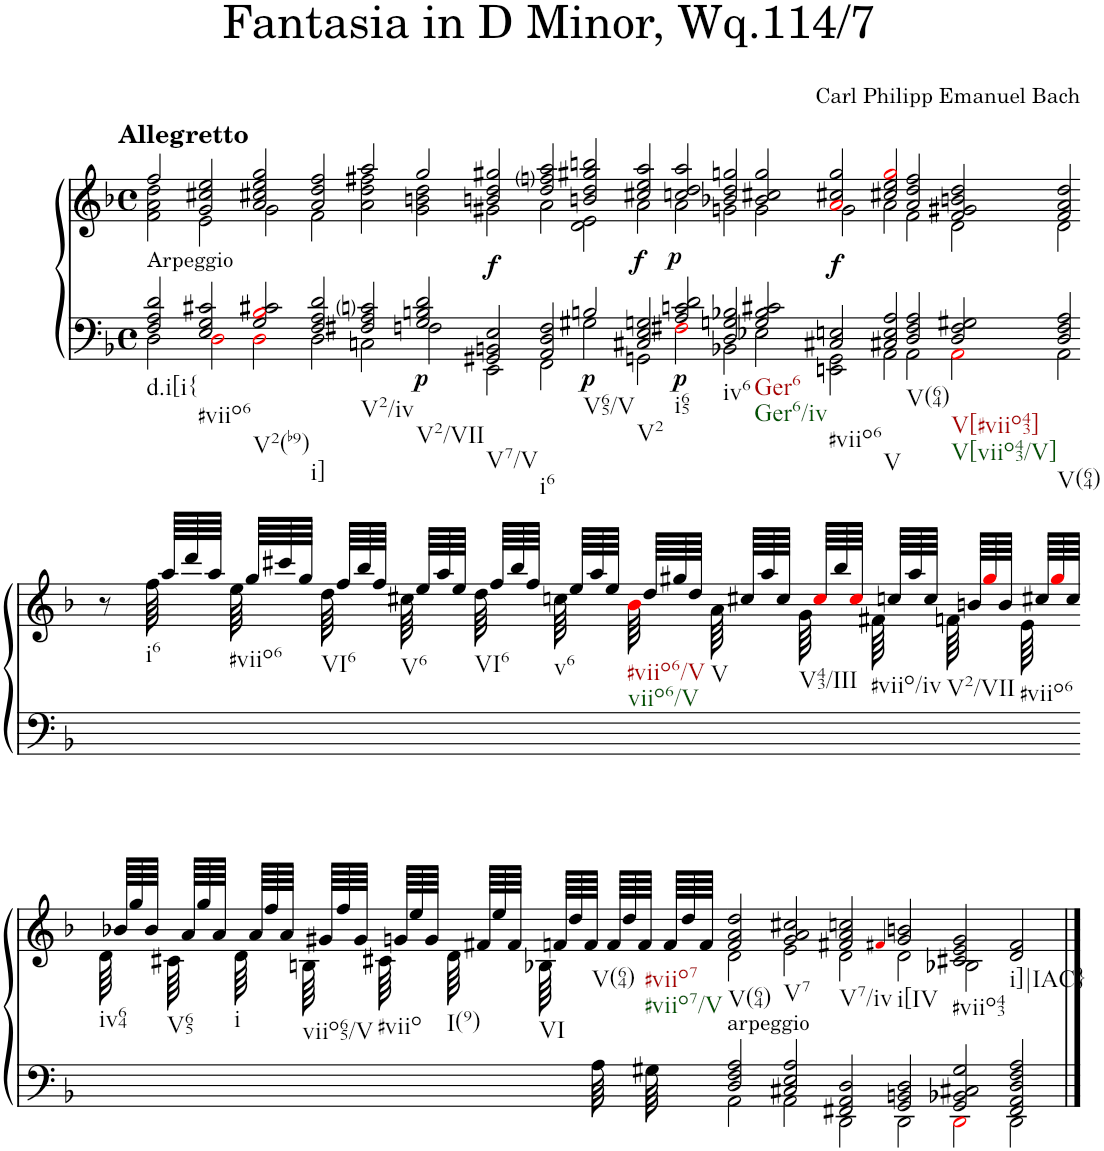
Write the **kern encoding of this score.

**kern	**kern	**dynam	**harte
*part1	*part1	*part1	*part1
*staff2	*staff1	*staff1/2	*
*I"Harpsichord	*	*	*
*I'Hch.	*	*	*
*clefF4	*clefG2	*	*
*k[b-]	*k[b-]	*	*
*M4/4	*M4/4	*	*
*met(c)	*met(c)	*	*
=1	=1	=1	=1
*^	*^	*	*
!	!	!LO:TX:a:B:t=Allegretto	!	!	!
!	!	!LO:TX:b:t=Arpeggio	!	!	!
2F/ 2A/ 2d/	2D\	2ff/	2f\ 2a\ 2dd\	.	.
2E/ 2G/ 2c#X/	2Di\	2g/ 2cc#X/ 2ee/	2e\	.	.
2G/ 2B-i/ 2c#X/	2Di\	2a/ 2cc#X/ 2ee/ 2gg/	2g\	.	.
2F/ 2A/ 2d/	2D\	2a/ 2dd/ 2ff/	2f\	.	.
2F#X/ 2A/ 2cnj/	2Cn\	2aa/	2a\ 2dd\ 2ff#X\	.	.
!	!	!	!	!LO:DY:b=2	!
2G/ 2Bn/ 2d/	2Fn\	2gg/	2g\ 2bn\ 2dd\	p	.
!	!	!	!	!LO:DY:b	!
2GG#X/ 2BBn/ 2E/	2EE\	2bn/ 2dd/ 2gg#X/	2g#X\	f	.
2AA/ 2D/ 2F/	2FF\	2dd/ 2ffnj/ 2aa/	2a\	.	.
!	!	!	!	!LO:DY:b=2	!
2Bn/	2G#X\	2bn/ 2dd/ 2gg#X/ 2bbn/	2d\ 2e\	p	.
!	!	!	!	!LO:DY:b	!
2C#X/ 2E/ 2Gn/	2GGn\	2cc#X/ 2ee/ 2aa/	2a\	f	.
!	!	!	!	!LO:DY:b=2	!
!	!	!	!	!LO:DY:n=1:b	!
2A/ 2cn/ 2d/	2F#Xi\	2ccn/ 2dd/ 2aa/	2a\	p p	.
2D/ 2Gn/ 2B-X/	2BB-X\	2b-X/ 2dd/ 2ggn/	2gn\	.	.
!	!	!	!	!	!LO:H:kt=Ger6
2G/ 2B-/ 2c#X/	2E-X\	2b-/ 2cc#X/ 2gg/	2g\	.	N
!	!	!	!	!LO:DY:n=2:b	!
2C#X/ 2En/	2EEn\ 2GG\	2ai/ 2cc#X/ 2gg/	2g\	f	.
2C#X/ 2E/ 2A/	2AA\	2cc#X/ 2ee/ 2ggi/	2a\	.	.
2D/ 2Fn/ 2A/	2AA\	2a/ 2dd/ 2ff/	2f\	.	.
2D/ 2F/ 2G#X/	2AAi\	2f/ 2g#X/ 2bn/ 2dd/	2d\	.	.
2D/ 2F/ 2A/	2AA\	2f/ 2a/ 2dd/	2d\	.	.
*v	*v	*	*	*	*
*	*v	*v	*	*
!!LO:LB:g=z
=2-	=2-	=2-	=2-
*M7/8	*M7/8	*	*
2..ryy	8r	.	.
.	64ff\	.	.
.	64aa/LLLL	.	.
.	64ddd/	.	.
.	64aa/JJJJ	.	.
.	64ee\	.	.
.	64gg/LLLL	.	.
.	64ccc#X/	.	.
.	64gg/JJJJ	.	.
.	64dd\	.	.
.	64ff/LLLL	.	.
.	64bb-/	.	.
.	64ff/JJJJ	.	.
.	64cc#X\	.	.
.	64ee/LLLL	.	.
.	64aa/	.	.
.	64ee/JJJJ	.	.
.	64dd\	.	.
.	64ff/LLLL	.	.
.	64bb-/	.	.
.	64ff/JJJJ	.	.
.	64ccn\	.	.
.	64ee/LLLL	.	.
.	64aa/	.	.
.	64ee/JJJJ	.	.
.	64b-i\	.	.
.	64dd/LLLL	.	.
.	64gg#X/	.	.
.	64dd/JJJJ	.	.
.	64a\	.	.
.	64cc#X/LLLL	.	.
.	64aa/	.	.
.	64cc#/JJJJ	.	.
.	64g\	.	.
.	64cc#i/LLLL	.	.
.	64bb-/	.	.
.	64cc#i/JJJJ	.	.
.	64f#X\	.	.
.	64ccn/LLLL	.	.
.	64aa/	.	.
.	64cc/JJJJ	.	.
.	64fn\	.	.
.	64bn/LLLL	.	.
.	64gg#i/	.	.
.	64b/JJJJ	.	.
.	64e\	.	.
.	64cc#X/LLLL	.	.
.	64gg#i/	.	.
.	64cc#/JJJJ	.	.
!!LO:LB:g=z
=3-	=3-	=3-	=3-
*M5/8	*M5/8	*	*
*^	*	*	*
4..ryy	2ryy	64d\	.	.
.	.	64b-X/LLLL	.	.
.	.	64gg/	.	.
.	.	64b-/JJJJ	.	.
.	.	64c#X\	.	.
.	.	64a/LLLL	.	.
.	.	64gg/	.	.
.	.	64a/JJJJ	.	.
.	.	64d\	.	.
.	.	64a/LLLL	.	.
.	.	64ff/	.	.
.	.	64a/JJJJ	.	.
.	.	64Bn\	.	.
.	.	64g#X/LLLL	.	.
.	.	64ff/	.	.
.	.	64g#/JJJJ	.	.
.	.	64c#X\	.	.
.	.	64gn/LLLL	.	.
.	.	64ee/	.	.
.	.	64g/JJJJ	.	.
.	.	64d\	.	.
.	.	64f#X/LLLL	.	.
.	.	64ee/	.	.
.	.	64f#/JJJJ	.	.
.	.	64B-X\	.	.
.	.	64fn/LLLL	.	.
.	.	64dd/	.	.
.	.	64f/JJJJ	.	.
64A\LLLL	.	64ryy	.	.
32.ryy	.	64f/LLLL	.	.
.	.	64dd/	.	.
.	.	64f/JJJJ	.	.
64G#X\JJJJ	8ryy	64ryy	.	.
16..ryy	.	64f/LLLL	.	.
.	.	64dd/	.	.
.	.	64f/JJJJ	.	.
.	.	16ryy	.	.
=4-	=4-	=4-	=4-	=4-
*M6/2	*	*M6/2	*	*
*	*	*^	*	*
!	!	!LO:TX:b:t=arpeggio	!	!	!
2D/ 2F/ 2A/	2AA\	2f/ 2a/ 2dd/	2d\	.	.
2C#X/ 2E/ 2A/	2AA\	2g/ 2a/ 2cc#X/	2e\	.	.
2FF#X/ 2AA/ 2D/	2DD\	2f#X/ 2a/ 2ccn/	2d\	.	.
.	.	4qf#Xi/	.	.	.
2GG/ 2BBn/ 2D/	2DD\	2g/ 2bn/	2d\	.	.
2GG/ 2BB-X/ 2C#X/ 2G/	2DDi\	2c#X/ 2e/ 2g/	2B-X\	.	.
2FFn/ 2AA/ 2D/ 2F/ 2A/	2DD\	2d/ 2fn/	2ryy	.	.
*v	*v	*	*	*	*
*	*v	*v	*	*
==	==	==	==
*-	*-	*-	*-
